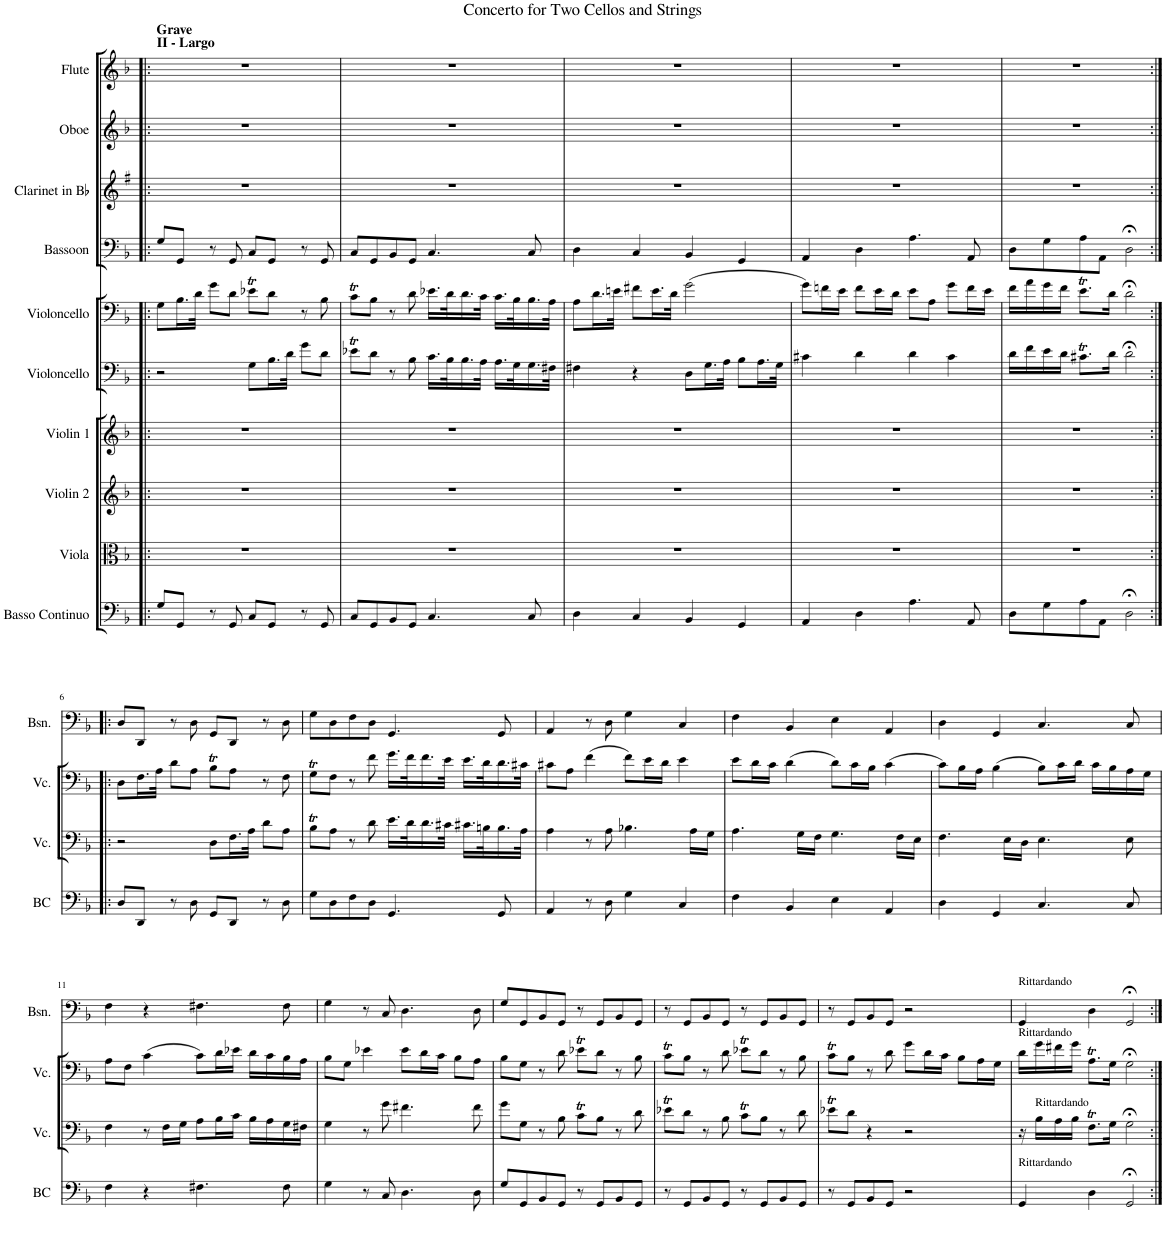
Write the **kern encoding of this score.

**kern	**kern	**kern	**kern	**kern	**kern	**kern
*part7	*part6	*part5	*part4	*part3	*part2	*part1
*staff7	*staff6	*staff5	*staff4	*staff3	*staff2	*staff1
*I"Basso Continuo	*I"Violoncello	*I"Violoncello	*I"Bassoon	*I"Clarinet in Bb	*I"Oboe	*I"Flute
*I'BC	*I'Vc.	*I'Vc.	*I'Bsn.	*I'Cl. in Bb	*I'Ob.	*I'Fl.
!!LO:PB:g=z
*clefF4	*clefF4	*clefF4	*clefF4	*clefG2	*clefG2	*clefG2
*	*	*	*	*Trd1c2	*	*
*k[b-]	*k[b-]	*k[b-]	*k[b-]	*k[f#]	*k[b-]	*k[b-]
*M4/4	*M4/4	*M4/4	*M4/4	*M4/4	*M4/4	*M4/4
=1!|:	=1!|:	=1!|:	=1!|:	=1!|:	=1!|:	=1!|:
!	!	!	!	!	!	!LO:TX:a:B:t=Grave
!	!	!	!	!	!	!LO:TX:a:B:t=II - Largo
8G/L	2r	8G\L	8G/L	1r	1r	1r
8GG/J	.	16.B-\L	8GG/J	.	.	.
.	.	32d\JJk	.	.	.	.
8r	.	8g\L	8r	.	.	.
8GG/	.	8d\J	8GG/	.	.	.
8C/L	8G\L	8e-XT\L	8C/L	.	.	.
8GG/J	16.B-\L	8d\J	8GG/J	.	.	.
.	32d\JJk	.	.	.	.	.
8r	8g\L	8r	8r	.	.	.
8GG/	8d\J	8B-\	8GG/	.	.	.
=2	=2	=2	=2	=2	=2	=2
8C/L	8e-XT\L	8cT\L	8C/L	1r	1r	1r
8GG/	8d\J	8B-\J	8GG/	.	.	.
8BB-/	8r	8r	8BB-/	.	.	.
8GG/J	8B-\	8d\	8GG/J	.	.	.
4.C/	16.c\LL	16.e-X\LL	4.C/	.	.	.
.	32B-\K	32d\K	.	.	.	.
.	16.B-\	16.d\	.	.	.	.
.	32A\JJk	32c\JJk	.	.	.	.
.	16.A\LL	16.c\LL	.	.	.	.
.	32G\K	32B-\K	.	.	.	.
8C/	16.G\	16.B-\	8C/	.	.	.
.	32F#X\JJk	32A\JJk	.	.	.	.
=3	=3	=3	=3	=3	=3	=3
4D\	4F#X\	8A\L	4D\	1r	1r	1r
.	.	16.d\L	.	.	.	.
.	.	32en\JJk	.	.	.	.
4C/	4r	8f#X\L	4C/	.	.	.
.	.	16.e\L	.	.	.	.
.	.	32d\JJk	.	.	.	.
4BB-/	8D\L	(2g\	4BB-/	.	.	.
.	16.G\L	.	.	.	.	.
.	32A\JJk	.	.	.	.	.
4GG/	8B-\L	.	4GG/	.	.	.
.	16.A\L	.	.	.	.	.
.	32G\JJk	.	.	.	.	.
=4	=4	=4	=4	=4	=4	=4
4AA/	4c#X\	8g\L)	4AA/	1r	1r	1r
.	.	16fn\L	.	.	.	.
.	.	16e\JJ	.	.	.	.
4D\	4d\	8f\L	4D\	.	.	.
.	.	16e\L	.	.	.	.
.	.	16d\JJ	.	.	.	.
4.A\	4d\	8e\L	4.A\	.	.	.
.	.	8A\J	.	.	.	.
.	4c#\	8g\L	.	.	.	.
8AA/	.	16f\L	8AA/	.	.	.
.	.	16e\JJ	.	.	.	.
=5	=5	=5	=5	=5	=5	=5
8D\L	16d\LL	16f\LL	8D\L	1r	1r	1r
.	16f\	16a\	.	.	.	.
8G\	16e\	16g\	8G\	.	.	.
.	16d\JJ	16f\JJ	.	.	.	.
8A\	8.c#Xt\L	8.et\L	8A\	.	.	.
8AA\J	.	.	8AA\J	.	.	.
.	16d\Jk	16d\Jk	.	.	.	.
2D;<\	2d;<\	2d;<\	2D;<\	.	.	.
!!LO:LB:g=z
=6:|!|:	=6:|!|:	=6:|!|:	=6:|!|:	=6:|!|:	=6:|!|:	=6:|!|:
8D/L	2r	8D\L	8D/L	1r	1r	1r
8DD/J	.	16.F\L	8DD/J	.	.	.
.	.	32A\JJk	.	.	.	.
8r	.	8d\L	8r	.	.	.
8D\	.	8A\J	8D\	.	.	.
8GG/L	8D\L	8B-T\L	8GG/L	.	.	.
8DD/J	16.F\L	8A\J	8DD/J	.	.	.
.	32A\JJk	.	.	.	.	.
8r	8d\L	8r	8r	.	.	.
8D\	8A\J	8F\	8D\	.	.	.
=7	=7	=7	=7	=7	=7	=7
8G\L	8B-T\L	8GT\L	8G\L	1r	1r	1r
8D\	8A\J	8F\J	8D\	.	.	.
8F\	8r	8r	8F\	.	.	.
8D\J	8d\	8f\	8D\J	.	.	.
4.GG/	16.e\LL	16.g\LL	4.GG/	.	.	.
.	32d\K	32f\K	.	.	.	.
.	16.d\	16.f\	.	.	.	.
.	32c#X\JJk	32e\JJk	.	.	.	.
.	16.c#X\LL	16.e\LL	.	.	.	.
.	32Bn\K	32d\K	.	.	.	.
8GG/	16.B\	16.d\	8GG/	.	.	.
.	32A\JJk	32c#X\JJk	.	.	.	.
=8	=8	=8	=8	=8	=8	=8
4AA/	4A\	8c#X\L	4AA/	1r	1r	1r
.	.	8A\J	.	.	.	.
8r	8r	(4f\	8r	.	.	.
8D\	8A\	.	8D\	.	.	.
4G\	4.B-X\	8f\L)	4G\	.	.	.
.	.	16e\L	.	.	.	.
.	.	16d\JJ	.	.	.	.
4C/	.	4e\	4C/	.	.	.
.	16A\LL	.	.	.	.	.
.	16G\JJ	.	.	.	.	.
=9	=9	=9	=9	=9	=9	=9
4F\	4.A\	8e\L	4F\	1r	1r	1r
.	.	16d\L	.	.	.	.
.	.	16c\JJ	.	.	.	.
4BB-/	.	(4d\	4BB-/	.	.	.
.	16G\LL	.	.	.	.	.
.	16F\JJ	.	.	.	.	.
4E\	4.G\	8d\L)	4E\	.	.	.
.	.	16c\L	.	.	.	.
.	.	16B-\JJ	.	.	.	.
4AA/	.	(4c\	4AA/	.	.	.
.	16F\LL	.	.	.	.	.
.	16E\JJ	.	.	.	.	.
=10	=10	=10	=10	=10	=10	=10
4D\	4.F\	8c\L)	4D\	1r	1r	1r
.	.	16B-\L	.	.	.	.
.	.	16A\JJ	.	.	.	.
4GG/	.	(4B-\	4GG/	.	.	.
.	16E\LL	.	.	.	.	.
.	16D\JJ	.	.	.	.	.
4.C/	4.E\	8B-\L)	4.C/	.	.	.
.	.	16c\L	.	.	.	.
.	.	16d\JJ	.	.	.	.
.	.	16c\LL	.	.	.	.
.	.	16B-\	.	.	.	.
8C/	8E\	16A\	8C/	.	.	.
.	.	16G\JJ	.	.	.	.
!!LO:LB:g=z
=11	=11	=11	=11	=11	=11	=11
4F\	4F\	8A\L	4F\	1r	1r	1r
.	.	8F\J	.	.	.	.
4r	8r	(4c\	4r	.	.	.
.	16F\LL	.	.	.	.	.
.	16G\JJ	.	.	.	.	.
4.F#X\	8A\L	8c\L)	4.F#X\	.	.	.
.	16B-\L	16d\L	.	.	.	.
.	16c\JJ	16e-X\JJ	.	.	.	.
.	16B-\LL	16d\LL	.	.	.	.
.	16A\	16c\	.	.	.	.
8F#\	16G\	16B-\	8F#\	.	.	.
.	16F#X\JJ	16A\JJ	.	.	.	.
=12	=12	=12	=12	=12	=12	=12
4G\	4G\	8B-\L	4G\	1r	1r	1r
.	.	8G\J	.	.	.	.
8r	8r	4e-X\	8r	.	.	.
8C/	8g\	.	8C/	.	.	.
4.D\	4.f#X\	8e-\L	4.D\	.	.	.
.	.	16d\L	.	.	.	.
.	.	16c\JJ	.	.	.	.
.	.	8B-\L	.	.	.	.
8D\	8f#\	8A\J	8D\	.	.	.
=13	=13	=13	=13	=13	=13	=13
8G/L	8g\L	8B-\L	8G/L	1r	1r	1r
8GG/	8G\J	8G\J	8GG/	.	.	.
8BB-/	8r	8r	8BB-/	.	.	.
8GG/J	8B-\	8d\	8GG/J	.	.	.
8r	8cT\L	8e-XT\L	8r	.	.	.
8GG/L	8B-\J	8d\J	8GG/L	.	.	.
8BB-/	8r	8r	8BB-/	.	.	.
8GG/J	8d\	8B-\	8GG/J	.	.	.
=14	=14	=14	=14	=14	=14	=14
8r	8e-XT\L	8cT\L	8r	1r	1r	1r
8GG/L	8d\J	8B-\J	8GG/L	.	.	.
8BB-/	8r	8r	8BB-/	.	.	.
8GG/J	8B-\	8d\	8GG/J	.	.	.
8r	8cT\L	8e-XT\L	8r	.	.	.
8GG/L	8B-\J	8d\J	8GG/L	.	.	.
8BB-/	8r	8r	8BB-/	.	.	.
8GG/J	8d\	8B-\	8GG/J	.	.	.
=15	=15	=15	=15	=15	=15	=15
8r	8e-XT\L	8cT\L	8r	1r	1r	1r
8GG/L	8d\J	8B-\J	8GG/L	.	.	.
8BB-/	4r	8r	8BB-/	.	.	.
8GG/J	.	8d\	8GG/J	.	.	.
2r	2r	8g\L	2r	.	.	.
.	.	16d\L	.	.	.	.
.	.	16c\JJ	.	.	.	.
.	.	8B-\L	.	.	.	.
.	.	16A\L	.	.	.	.
.	.	16G\JJ	.	.	.	.
=16	=16	=16	=16	=16	=16	=16
!	!	!	!LO:TX:a:t=Rittardando	!	!	!
!	!	!LO:TX:a:t=Rittardando	!	!	!	!
!LO:TX:a:t=Rittardando	!	!	!	!	!	!
4GG/	16r	16d\LL	4GG/	1r	1r	1r
!	!LO:TX:a:t=Rittardando	!	!	!	!	!
.	16B-\LL	16g\	.	.	.	.
.	16A\	16f#X\	.	.	.	.
.	16B-\JJ	16g\JJ	.	.	.	.
4D\	8.FT\L	8.At\L	4D\	.	.	.
.	16G\Jk	16G\Jk	.	.	.	.
2GG;</	2G;<\	2G;<\	2GG;</	.	.	.
=:|!	=:|!	=:|!	=:|!	=:|!	=:|!	=:|!
*-	*-	*-	*-	*-	*-	*-
